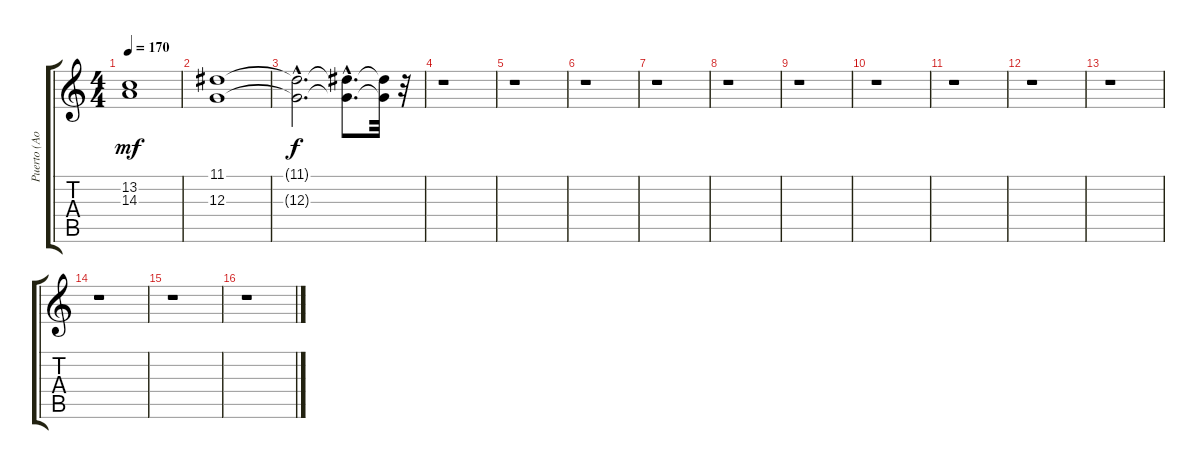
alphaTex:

\track ("Puerto (Aoshi)RH" "Puerto (Ao") {instrument stringensemble1}
\staff {score tabs}
\tuning (E4 B3 G3 D3 A2 E2) {hide}
\ts (4 4)
\tempo 170
\clef g2
\ks c
(13.2 14.3).1{dy mf} |
(11.1 12.3).1 |
(11.1{hac t} 12.3{hac t}).2{d dy f} (11.1{hac t} 12.3{hac t}).8{d} (11.1{t} 12.3{t}).32 r.32 |
r.1 |
r.1 |
r.1 |
r.1 |
r.1 |
r.1 |
r.1 |
r.1 |
r.1 |
r.1 |
r.1 |
r.1 |
r.1
